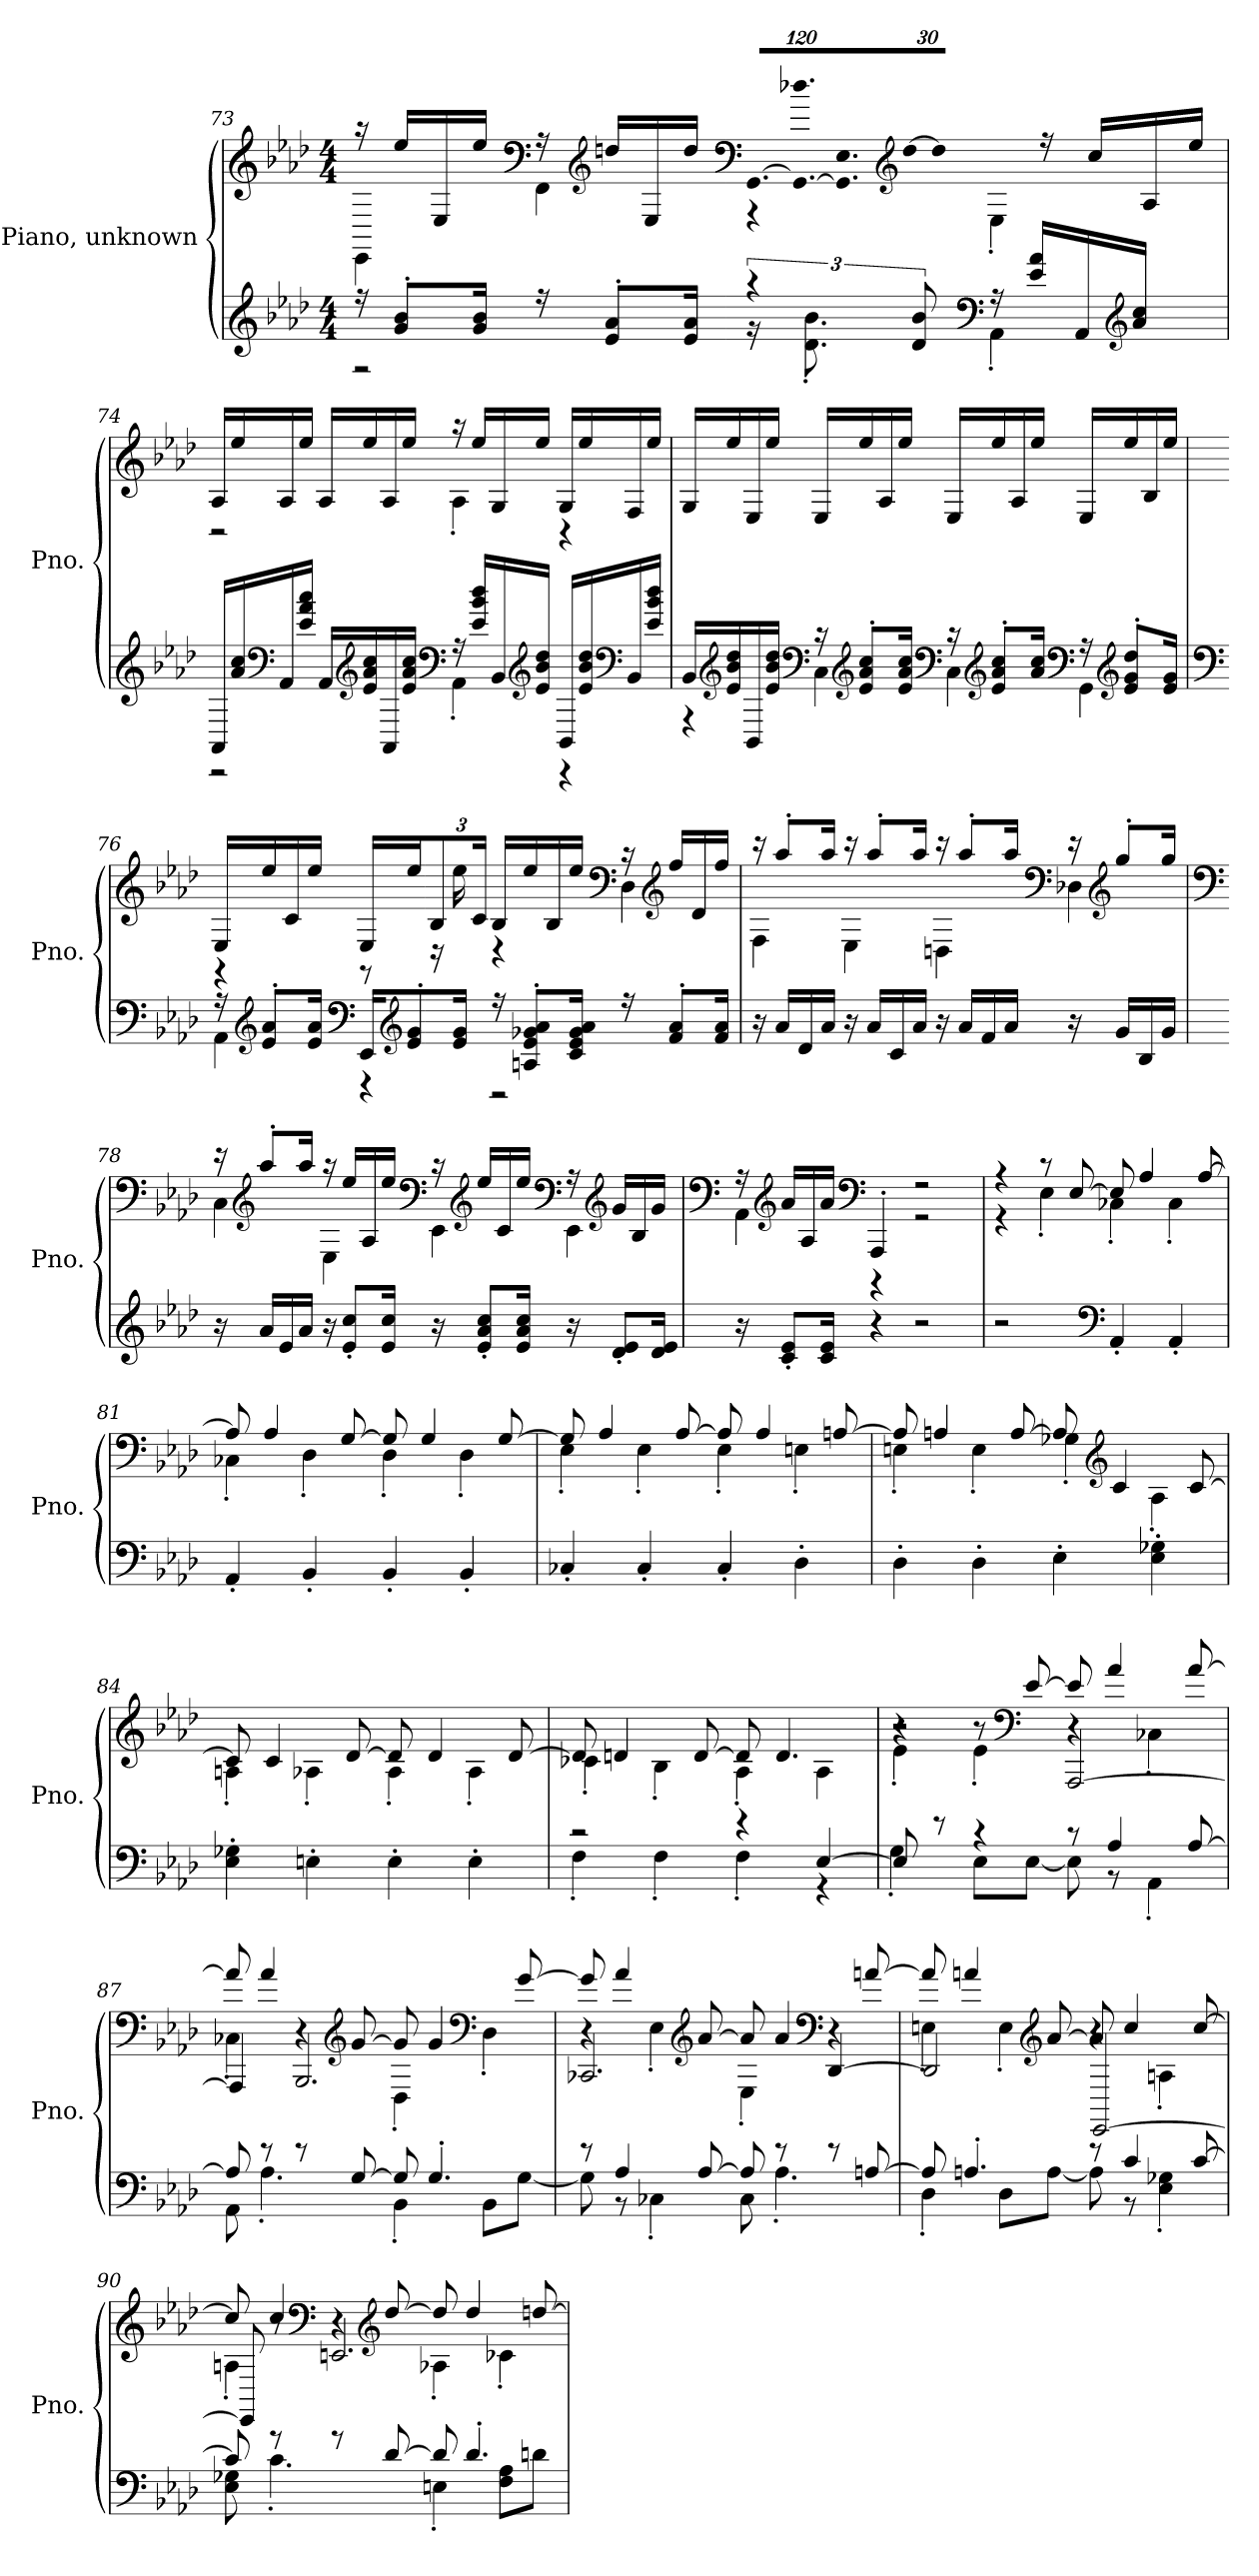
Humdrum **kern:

**kern	**kern
*part1	*part1
*staff2	*staff1
*I"Piano, unknown	*
*I'Pno.	*
!!LO:LB:g=z
*clefG2	*clefG2
*k[b-e-a-d-]	*k[b-e-a-d-]
*M4/4	*M4/4
=73	=73
*^	*^
16r	2r	16r	4EE-\
8g/' 8b-/'L	.	16ee-/LL	.
.	.	16E-/	.
16g/ 16b-/Jk	.	16ee-/JJ	.
*	*	*clefF4	*
16r	.	16r	4FF\
*	*	*clefG2	*
8e-/' 8a-/'L	.	16ddn/LL	.
.	.	16E-/	.
16e-/ 16a-/Jk	.	16dd/JJ	.
*	*	*clefF4	*
*	*	*Xbrackettup	*
!	!	!LO:N:vis=32.	!
6r	16r	[1920%103GG/LLL	4r
!	!	!LO:N:vis=32.	!
.	.	1920%103GG/_ 1920%103dd-X/	.
.	8.d-\' 8.b-\'	.	.
!	!	!LO:N:vis=32.	!
.	.	1920%103GG/] 1920%103E-/	.
*	*	*clefG2	*
!	!	!LO:N:vis=64	!
.	.	[960%17dd-/JK	.
12d-/ 12b-/	.	.	.
!	!	!LO:N:vis=16	!
.	.	1920%137dd-/JJ]	.
*clefF4	*	*	*
16r	4AA-'\	16r	4E-'\
16e-/ 16a-/LL	.	16cc/LL	.
16AA-/	.	16A-/	.
*clefG2	*	*	*
16a-/ 16cc/JJ	.	16ee-/JJ	.
!!LO:LB:g=z	!!
=74	=74	=74	=74
16AA-/LL	2r	16A-/LL	2r
16a-/ 16cc/	.	16ee-/	.
*clefF4	*	*	*
16AA-/	.	16A-/	.
16e-/ 16a-/ 16cc/JJ	.	16ee-/JJ	.
16AA-/LL	.	16A-/LL	.
*clefG2	*	*	*
16e-/ 16a-/ 16cc/	.	16ee-/	.
16AA-/	.	16A-/	.
16e-/ 16a-/ 16cc/JJ	.	16ee-/JJ	.
*clefF4	*	*	*
16r	4AA-'\	16r	4A-'\
16e-/ 16b-/ 16dd-/LL	.	16ee-/LL	.
16BB-/	.	16G/	.
*clefG2	*	*	*
16e-/ 16b-/ 16dd-/JJ	.	16ee-/JJ	.
16BB-/LL	4r	16G/LL	4r
16e-/ 16b-/ 16dd-/	.	16ee-/	.
*clefF4	*	*	*
16BB-/	.	16F/	.
16e-/ 16b-/ 16dd-/JJ	.	16ee-/JJ	.
*	*	*v	*v
!!LO:LB:g=z
=75	=75	=75
16BB-/LL	4r	16G/LL
*clefG2	*	*
16e-/ 16b-/ 16dd-/	.	16ee-/
16BB-/	.	16E-/
16e-/ 16b-/ 16dd-/JJ	.	16ee-/JJ
*clefF4	*	*
16r	4C\	16E-/LL
*clefG2	*	*
8e-/' 8a-/' 8cc/'L	.	16ee-/
.	.	16A-/
16e-/ 16a-/ 16cc/Jk	.	16ee-/JJ
*clefF4	*	*
16r	4C\	16E-/LL
*clefG2	*	*
8e-/' 8a-/' 8cc/'L	.	16ee-/
.	.	16A-/
16a-/ 16cc/Jk	.	16ee-/JJ
*clefF4	*	*
16r	4GG\	16E-/LL
*clefG2	*	*
8e-/' 8g/' 8dd-/'L	.	16ee-/
.	.	16B-/
16e-/ 16g/Jk	.	16ee-/JJ
!!LO:PB:g=z
=76	=76	=76
*clefF4	*	*
*	*	*^
16r	4AA-\	16E-/LL	4r
*clefG2	*	*	*
8e-/' 8a-/'L	.	16ee-/	.
.	.	16c/	.
16e-/ 16a-/Jk	.	16ee-/JJ	.
*clefF4	*	*	*
16EE-/KL	4r	16E-/LL	8r
*clefG2	*	*	*
8e-/' 8g/'	.	16ee-/J	.
.	.	12B-/	16r
16e-/ 16g/Jk	.	.	16ee-\
.	.	24c/Jk	.
16r	2r	16B-/LL	4r
8An/' 8e-/' 8g-X/' 8a-/'L	.	16ee-/	.
.	.	16B-/	.
16c/ 16e-/ 16g-/ 16a-/Jk	.	16ee-/JJ	.
*	*	*clefF4	*
16r	.	16r	4D-\
*	*	*clefG2	*
8f/' 8a-/'L	.	16ff/LL	.
.	.	16d-/	.
16f/ 16a-/Jk	.	16ff/JJ	.
*v	*v	*	*
!!LO:LB:g=z	!!
=77	=77	=77
16r	16r	4F\
16a-/LL	8aa-'/L	.
16d-/	.	.
16a-/JJ	16aa-/Jk	.
16r	16r	4E-\
16a-/LL	8aa-'/L	.
16c/	.	.
16a-/JJ	16aa-/Jk	.
16r	16r	4Dn\
16a-/LL	8aa-'/L	.
16f/	.	.
16a-/JJ	16aa-/Jk	.
*	*clefF4	*
16r	16r	4D-X\
*	*clefG2	*
16g/LL	8gg'/L	.
16B-/	.	.
16g/JJ	16gg/Jk	.
!!LO:LB:g=z	!!
=78	=78	=78
*	*clefF4	*
16r	16r	4C\
*	*clefG2	*
16a-/LL	8aa-'/L	.
16e-/	.	.
16a-/JJ	16aa-/Jk	.
16r	16r	4E-\
8e-/' 8cc/'L	16ee-/LL	.
.	16A-/	.
16e-/ 16cc/Jk	16ee-/JJ	.
*	*clefF4	*
16r	16r	4EE-\
*	*clefG2	*
8e-/' 8a-/' 8cc/'L	16ee-/LL	.
.	16c/	.
16e-/ 16a-/ 16cc/Jk	16ee-/JJ	.
*	*clefF4	*
16r	16r	4EE-\
*	*clefG2	*
8d-/' 8e-/'L	16g/LL	.
.	16B-/	.
16d-/ 16e-/Jk	16g/JJ	.
=79	=79	=79
*	*clefF4	*
16r	16r	4AA-\
*	*clefG2	*
8c/' 8e-/'L	16a-/LL	.
.	16A-/	.
16c/ 16e-/Jk	16a-/JJ	.
*	*clefF4	*
4r	4AAA-'/	4r
2r	2r	2r
!!LO:LB:g=z	!!
=80	=80	=80
2r	4r	4r
.	8r	4E-'\
.	[8E-/	.
*clefF4	*	*
4AA-'/	8E-/]	4C-X'\
.	4A-/	.
4AA-'/	.	4C-'\
.	[8A-/	.
=81	=81	=81
4AA-'/	8A-/]	4C-X'\
.	4A-/	.
4BB-'/	.	4D-'\
.	[8G/	.
4BB-'/	8G/]	4D-'\
.	4G/	.
4BB-'/	.	4D-'\
.	[8G/	.
=82	=82	=82
4C-X'/	8G/]	4E-'\
.	4A-/	.
4C-'/	.	4E-'\
.	[8A-/	.
4C-'/	8A-/]	4E-'\
.	4A-/	.
4D-'\	.	4En'\
.	[8An/	.
!!LO:LB:g=z	!!
=83	=83	=83
4D-'\	8A/]	4En'\
.	4An/	.
4D-'\	.	4E'\
.	[8A/	.
4E-'\	8A/]	4G-X'\
*	*clefG2	*
.	4c/	.
4E-\' 4G-X\'	.	4A'\
.	[8c/	.
=84	=84	=84
4E-\' 4G-X\'	8c/]	4An'\
.	4c/	.
4En'\	.	4A-X'\
.	[8d-/	.
4E'\	8d-/]	4A-'\
.	4d-/	.
4E'\	.	4A-'\
.	[8d-/	.
=85	=85	=85
*^	*	*
2r	4F'\	8d-/]	4c-X'\
.	.	4dn/	.
.	4F'\	.	4B-'\
.	.	[8d/	.
4r	4F'\	8d/]	4A-'\
.	.	4.d/	.
[4E-/	4r	.	4A-\
!!LO:LB:g=z
=86	=86	=86	=86
*	*	*	*^
8E-/]	4G'\	4r	4e-'\	2r
8r	.	.	.	.
4r	8E-\L	8r	4e-'\	.
*	*	*clefF4	*	*
.	[8E-\J	[8e-/	.	.
8r	8E-\]	8e-/]	4r	[2AAA-/
4A-/	8r	4a-/	.	.
.	4AA-'\	.	4C-X'\	.
[8A-/	.	[8a-/	.	.
=87	=87	=87	=87	=87
8A-/]	8AA-\	8a-/]	4C-X'\	4AAA-/]
8r	4.A-'\	4a-/	.	.
8r	.	.	4r	2.BBB-/
*	*	*clefG2	*	*
[8G/	.	[8g/	.	.
8G/]	4BB-'\	8g/]	4D-'\	.
4.G'/	.	4g/	.	.
*	*	*clefF4	*	*
.	8BB-\L	.	4D-'\	.
.	[8G\J	[8g/	.	.
!!LO:PB:g=z	!!	!!
=88	=88	=88	=88	=88
8r	8G\]	8g/]	4r	2.CC-X/
4A-/	8r	4a-/	.	.
.	4C-X'\	.	4E-'\	.
*	*	*clefG2	*	*
[8A-/	.	[8a-/	.	.
8A-/]	8C-\	8a-/]	4E-'\	.
8r	4.A-'\	4a-/	.	.
*	*	*clefF4	*	*
8r	.	.	4r	[4DD-/
[8An/	.	[8an/	.	.
=89	=89	=89	=89	=89
8A/]	4D-'\	8a/]	4En'\	2DD-/]
4.An'/	.	4an/	.	.
.	8D-\L	.	4E'\	.
*	*	*clefG2	*	*
.	[8A\J	[8a/	.	.
8r	8A\]	8a/]	4r	[2EE-/
4c/	8r	4cc/	.	.
.	4E-\' 4G-X\'	.	4An'\	.
[8c/	.	[8cc/	.	.
!!LO:LB:g=z	!!	!!
=90	=90	=90	=90	=90
8c/]	8E-\ 8G-X\	8cc/]	4An'\	8EE-/]
8r	4.c'\	4cc/	.	8r
*	*	*clefF4	*	*
8r	.	.	4r	2.EEn/
*	*	*clefG2	*	*
[8d-/	.	[8dd-/	.	.
8d-/]	4En'\	8dd-/]	4A-X'\	.
4.d-'/	.	4dd-/	.	.
.	8F\ 8A-\L	.	4c-X'\	.
.	8dn\J	[8ddn/	.	.
*v	*v	*	*	*
*	*v	*v	*v
=	=
*-	*-
